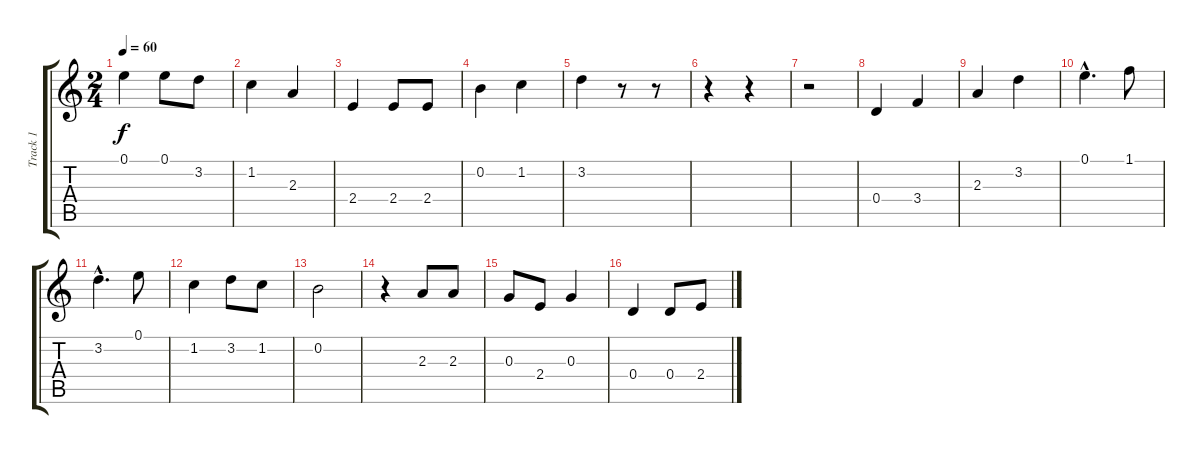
\track ("Track 1" "Track 1") {instrument electricguitarjazz}
\staff {score tabs}
\tuning (E4 B3 G3 D3 A2 E2) {hide}
\ts (2 4)
\tempo 60
\clef g2
\ks c
0.1.4{dy f} 0.1.8 3.2.8 |
1.2.4 2.3.4 |
2.4.4 2.4.8 2.4.8 |
0.2.4 1.2.4 |
3.2.4 r.8 r.8 |
r.4 r.4 |
r.2 |
0.4.4 3.4.4 |
2.3.4 3.2.4 |
0.1{hac}.4{d} 1.1.8 |
3.2{hac}.4{d} 0.1.8 |
1.2.4 3.2.8 1.2.8 |
0.2.2 |
r.4 2.3.8 2.3.8 |
0.3.8 2.4.8 0.3.4 |
0.4.4 0.4.8 2.4.8
